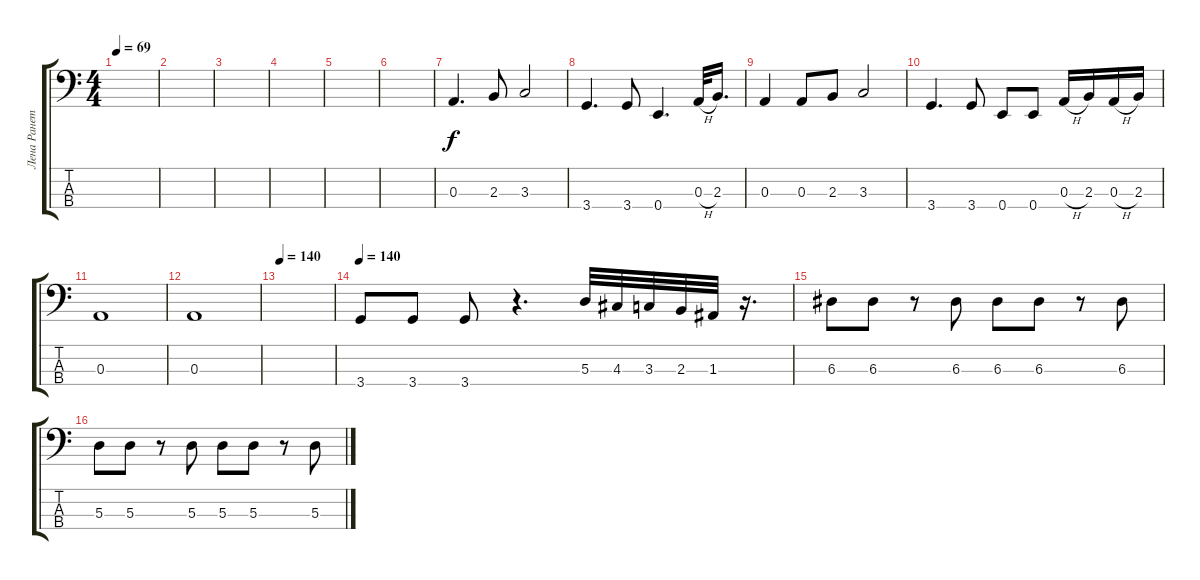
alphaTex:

\track ("Лена Ранетка" "Лена Ранет") {instrument electricbassfinger}
\staff {score tabs}
\tuning (G2 D2 A1 E1) {hide}
\ts (4 4)
\tempo 69
\clef f4
\ks c
|
|
|
|
|
|
0.3.4{d} 2.3.8 3.3.2 |
3.4.4{d} 3.4.8 0.4.4{d} 0.3{h}.32 2.3.16{d} |
0.3.4 0.3.8 2.3.8 3.3.2 |
3.4.4{d} 3.4.8 0.4.8 0.4.8 0.3{h}.16 2.3.16 0.3{h}.16 2.3.16 |
0.3.1 |
0.3.1 |
\tempo 140
|
\tempo 140
3.4.8 3.4.8 3.4.8 r.4{d} 5.3.32 4.3.32 3.3.32 2.3.32 1.3.32 r.16{d} |
6.3.8 6.3.8 r.8 6.3.8 6.3.8 6.3.8 r.8 6.3.8 |
5.3.8 5.3.8 r.8 5.3.8 5.3.8 5.3.8 r.8 5.3.8
